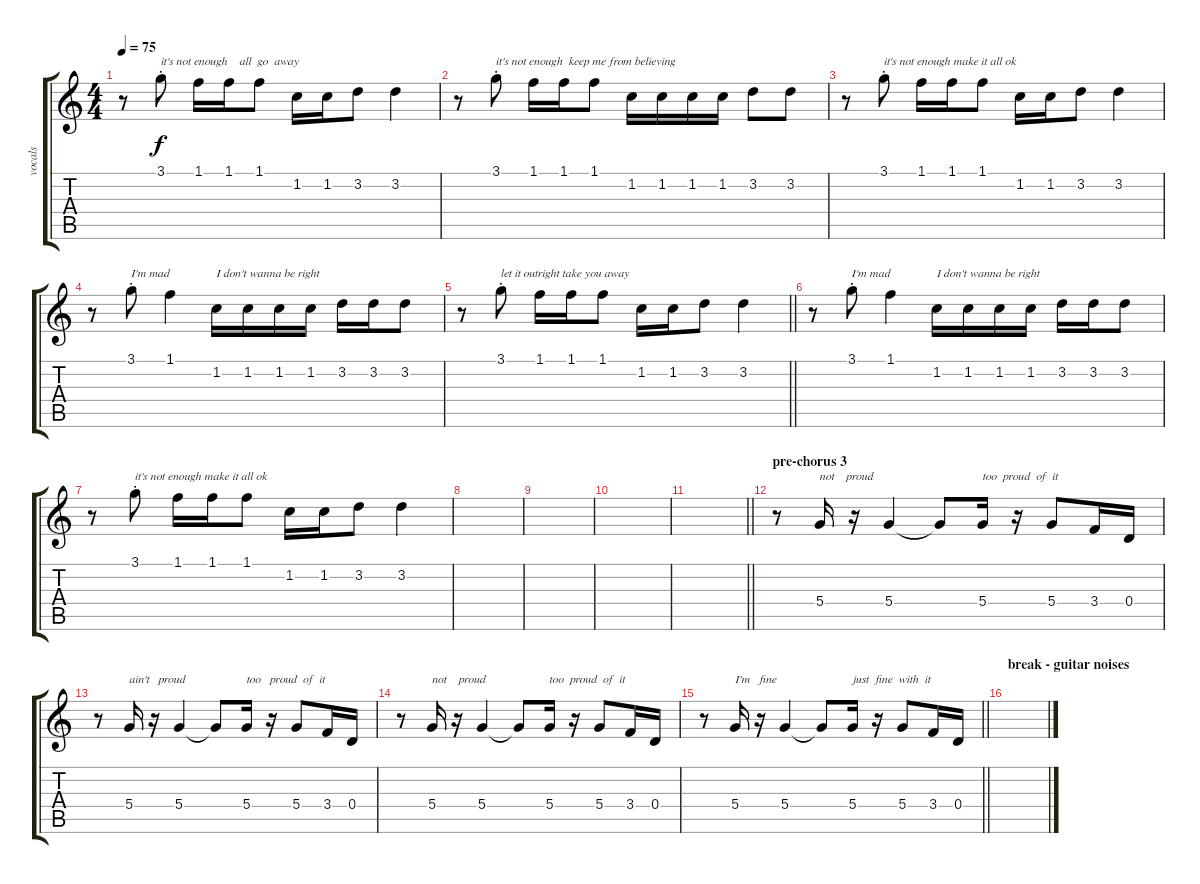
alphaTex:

\track ("vocals" "vocals") {instrument electricguitarjazz}
\staff {score tabs}
\tuning (E4 B3 G3 D3 A2 E2) {hide}
\ts (4 4)
\tempo 75
\clef g2
\ks c
r.8{dy f} 3.1{st}.8{txt "it's not enough    all  go  away"} 1.1.16 1.1.16 1.1.8 1.2.16 1.2.16 3.2.8 3.2.4 |
r.8 3.1{st}.8{txt "it's not enough  keep me from believing"} 1.1.16 1.1.16 1.1.8 1.2.16 1.2.16 1.2.16 1.2.16 3.2.8 3.2.8 |
r.8 3.1{st}.8{txt "it's not enough make it all ok "} 1.1.16 1.1.16 1.1.8 1.2.16 1.2.16 3.2.8 3.2.4 |
r.8 3.1{st}.8{txt "I'm mad "} 1.1.4 1.2.16{txt "I don't wanna be right"} 1.2.16 1.2.16 1.2.16 3.2.16 3.2.16 3.2.8 |
\barLineRight lightlight
r.8 3.1{st}.8{txt "let it outright take you away"} 1.1.16 1.1.16 1.1.8 1.2.16 1.2.16 3.2.8 3.2.4 |
r.8 3.1{st}.8{txt "I'm mad "} 1.1.4 1.2.16{txt "I don't wanna be right"} 1.2.16 1.2.16 1.2.16 3.2.16 3.2.16 3.2.8 |
r.8 3.1{st}.8{txt "it's not enough make it all ok "} 1.1.16 1.1.16 1.1.8 1.2.16 1.2.16 3.2.8 3.2.4 |
|
|
|
\barLineRight lightlight
|
\section ("" "pre-chorus 3")
r.8{instrument electricguitarjazz} 5.4.16{txt "not    proud"} r.16 5.4.4 5.4{t}.8 5.4.16{txt "too  proud  of  it"} r.16 5.4.8 3.4.16 0.4.16 |
r.8 5.4.16{txt "ain't   proud  "} r.16 5.4.4 5.4{t}.8 5.4.16{txt "too   proud  of  it"} r.16 5.4.8 3.4.16 0.4.16 |
r.8 5.4.16{txt "not    proud"} r.16 5.4.4 5.4{t}.8 5.4.16{txt "too  proud  of  it"} r.16 5.4.8 3.4.16 0.4.16 |
\barLineRight lightlight
r.8 5.4.16{txt "I'm   fine"} r.16 5.4.4 5.4{t}.8 5.4.16{txt "just  fine  with  it"} r.16 5.4.8 3.4.16 0.4.16 |
\section ("" "break - guitar noises ")
